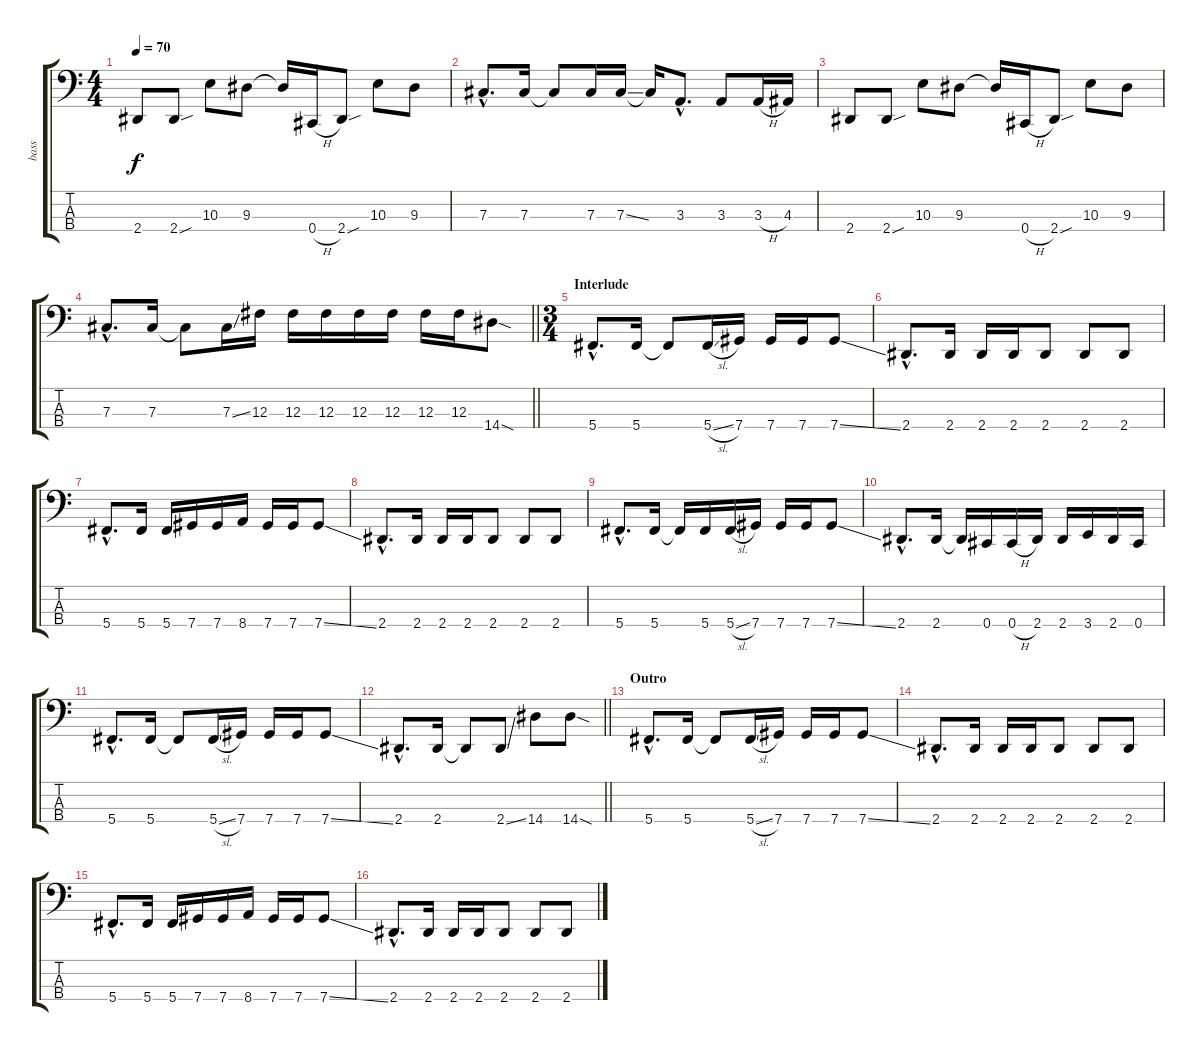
\track ("bass" "bass") {instrument electricbasspick}
\staff {score tabs}
\tuning (E2 B1 Gb1 Db1) {hide}
\ts (4 4)
\tempo 70
\clef f4
\ks c
2.4.8{dy f} 2.4{sou}.8 10.3.8 9.3.8 9.3{t}.16 0.4{h}.16 2.4{sou}.8 10.3.8 9.3.8 |
7.3{hac}.8{d} 7.3.16 7.3{t}.8 7.3.16 7.3{ss}.16 7.3{t}.16 3.3{hac}.8{d} 3.3.8 3.3{h}.16 4.3.16 |
2.4.8 2.4{sou}.8 10.3.8 9.3.8 9.3{t}.16 0.4{h}.16 2.4{sou}.8 10.3.8 9.3.8 |
\barLineRight lightlight
7.3{hac}.8{d} 7.3.16 7.3{t}.8 7.3{ss}.16 12.3.16 12.3.16 12.3.16 12.3.16 12.3.16 12.3.16 12.3.16 14.4{sod}.8 |
\ts (3 4)
\section ("" "Interlude")
5.4{hac}.8{d} 5.4.16 5.4{t}.8 5.4{sl}.16 7.4.16 7.4.16 7.4.16 7.4{ss}.8 |
2.4{hac}.8{d} 2.4.16 2.4.16 2.4.16 2.4.8 2.4.8 2.4.8 |
5.4{hac}.8{d} 5.4.16 5.4.16 7.4.16 7.4.16 8.4.16 7.4.16 7.4.16 7.4{ss}.8 |
2.4{hac}.8{d} 2.4.16 2.4.16 2.4.16 2.4.8 2.4.8 2.4.8 |
5.4{hac}.8{d} 5.4.16 5.4{t}.16 5.4.16 5.4{sl}.16 7.4.16 7.4.16 7.4.16 7.4{ss}.8 |
2.4{hac}.8{d} 2.4.16 2.4{t}.16 0.4.16 0.4{h}.16 2.4.16 2.4.16 3.4.16 2.4.16 0.4.16 |
5.4{hac}.8{d} 5.4.16 5.4{t}.8 5.4{sl}.16 7.4.16 7.4.16 7.4.16 7.4{ss}.8 |
\barLineRight lightlight
2.4{hac}.8{d} 2.4.16 2.4{t}.8 2.4{ss}.8 14.4.8 14.4{sod}.8 |
\section ("" "Outro")
5.4{hac}.8{d} 5.4.16 5.4{t}.8 5.4{sl}.16 7.4.16 7.4.16 7.4.16 7.4{ss}.8 |
2.4{hac}.8{d} 2.4.16 2.4.16 2.4.16 2.4.8 2.4.8 2.4.8 |
5.4{hac}.8{d} 5.4.16 5.4.16 7.4.16 7.4.16 8.4.16 7.4.16 7.4.16 7.4{ss}.8 |
2.4{hac}.8{d} 2.4.16 2.4.16 2.4.16 2.4.8 2.4.8 2.4.8
